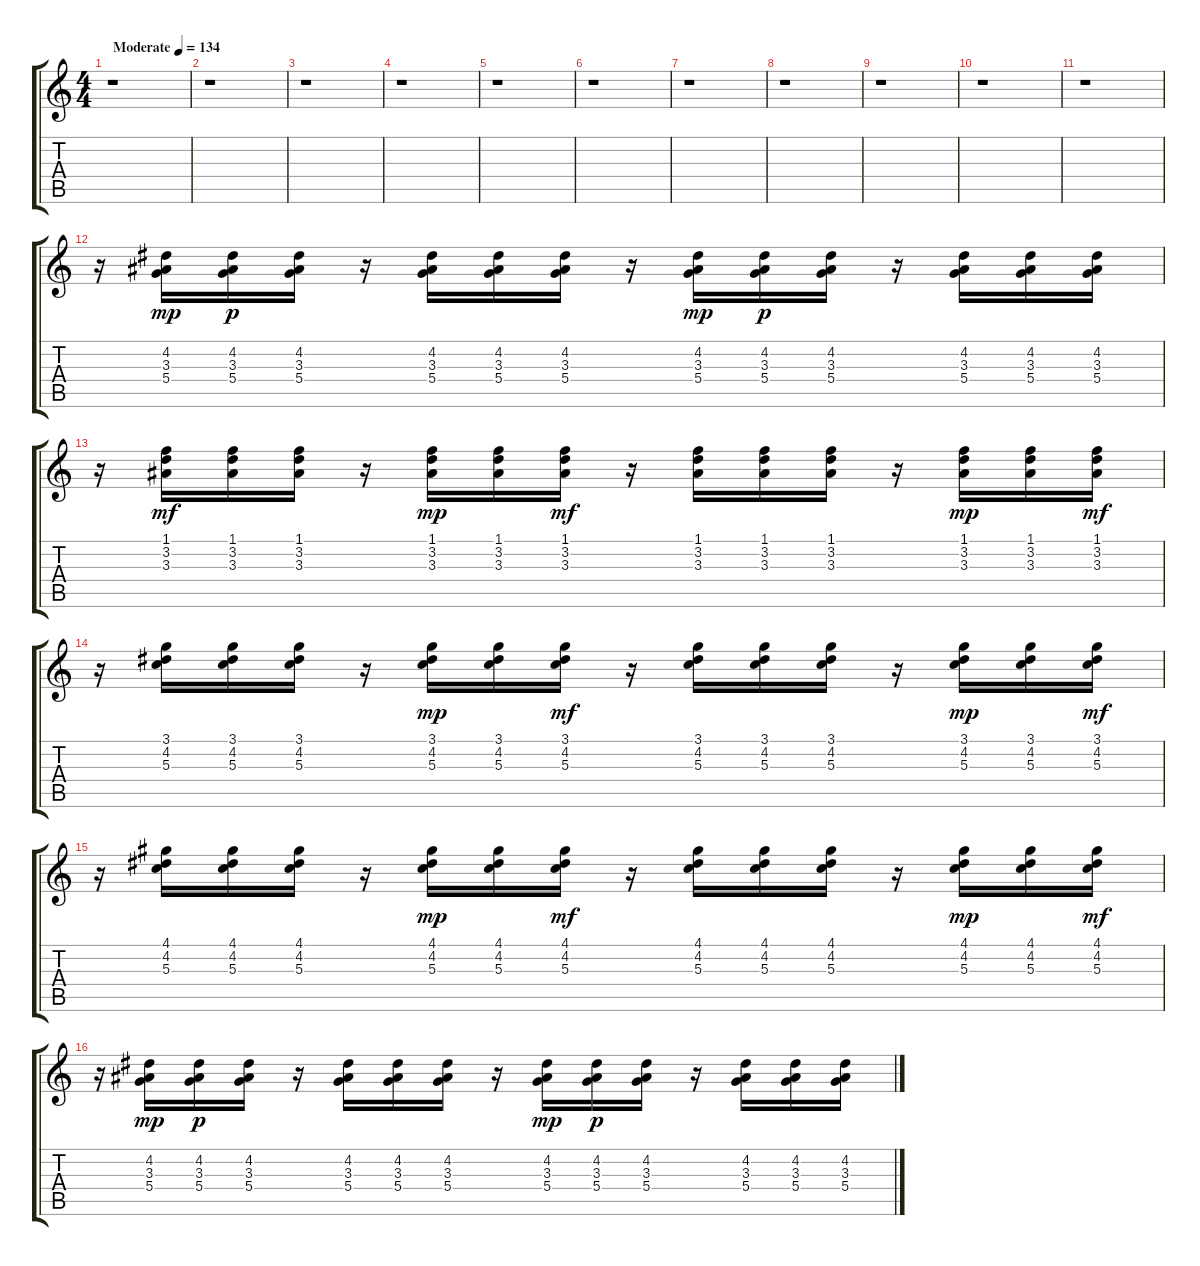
\track "" {instrument acousticguitarnylon}
\staff {score tabs}
\tuning (E4 B3 G3 D3 A2 E2) {hide}
\ts (4 4)
\tempo (134 "Moderate")
\clef g2
\ks c
r.1{dy mp instrument acousticguitarnylon} |
r.1 |
r.1 |
r.1 |
r.1 |
r.1 |
r.1 |
r.1 |
r.1 |
r.1 |
r.1 |
r.16 (4.2 3.3 5.4).16 (4.2 3.3 5.4).16{dy p} (4.2 3.3 5.4).16 r.16 (4.2 3.3 5.4).16 (4.2 3.3 5.4).16 (4.2 3.3 5.4).16 r.16 (4.2 3.3 5.4).16{dy mp} (4.2 3.3 5.4).16{dy p} (4.2 3.3 5.4).16 r.16 (4.2 3.3 5.4).16 (4.2 3.3 5.4).16 (4.2 3.3 5.4).16 |
r.16 (1.1 3.2 3.3).16{dy mf} (1.1 3.2 3.3).16 (1.1 3.2 3.3).16 r.16 (1.1 3.2 3.3).16{dy mp} (1.1 3.2 3.3).16 (1.1 3.2 3.3).16{dy mf} r.16 (1.1 3.2 3.3).16 (1.1 3.2 3.3).16 (1.1 3.2 3.3).16 r.16 (1.1 3.2 3.3).16{dy mp} (1.1 3.2 3.3).16 (1.1 3.2 3.3).16{dy mf} |
r.16 (3.1 4.2 5.3).16 (3.1 4.2 5.3).16 (3.1 4.2 5.3).16 r.16 (3.1 4.2 5.3).16{dy mp} (3.1 4.2 5.3).16 (3.1 4.2 5.3).16{dy mf} r.16 (3.1 4.2 5.3).16 (3.1 4.2 5.3).16 (3.1 4.2 5.3).16 r.16 (3.1 4.2 5.3).16{dy mp} (3.1 4.2 5.3).16 (3.1 4.2 5.3).16{dy mf} |
r.16 (4.1 4.2 5.3).16 (4.1 4.2 5.3).16 (4.1 4.2 5.3).16 r.16 (4.1 4.2 5.3).16{dy mp} (4.1 4.2 5.3).16 (4.1 4.2 5.3).16{dy mf} r.16 (4.1 4.2 5.3).16 (4.1 4.2 5.3).16 (4.1 4.2 5.3).16 r.16 (4.1 4.2 5.3).16{dy mp} (4.1 4.2 5.3).16 (4.1 4.2 5.3).16{dy mf} |
r.16 (4.2 3.3 5.4).16{dy mp} (4.2 3.3 5.4).16{dy p} (4.2 3.3 5.4).16 r.16 (4.2 3.3 5.4).16 (4.2 3.3 5.4).16 (4.2 3.3 5.4).16 r.16 (4.2 3.3 5.4).16{dy mp} (4.2 3.3 5.4).16{dy p} (4.2 3.3 5.4).16 r.16 (4.2 3.3 5.4).16 (4.2 3.3 5.4).16 (4.2 3.3 5.4).16
